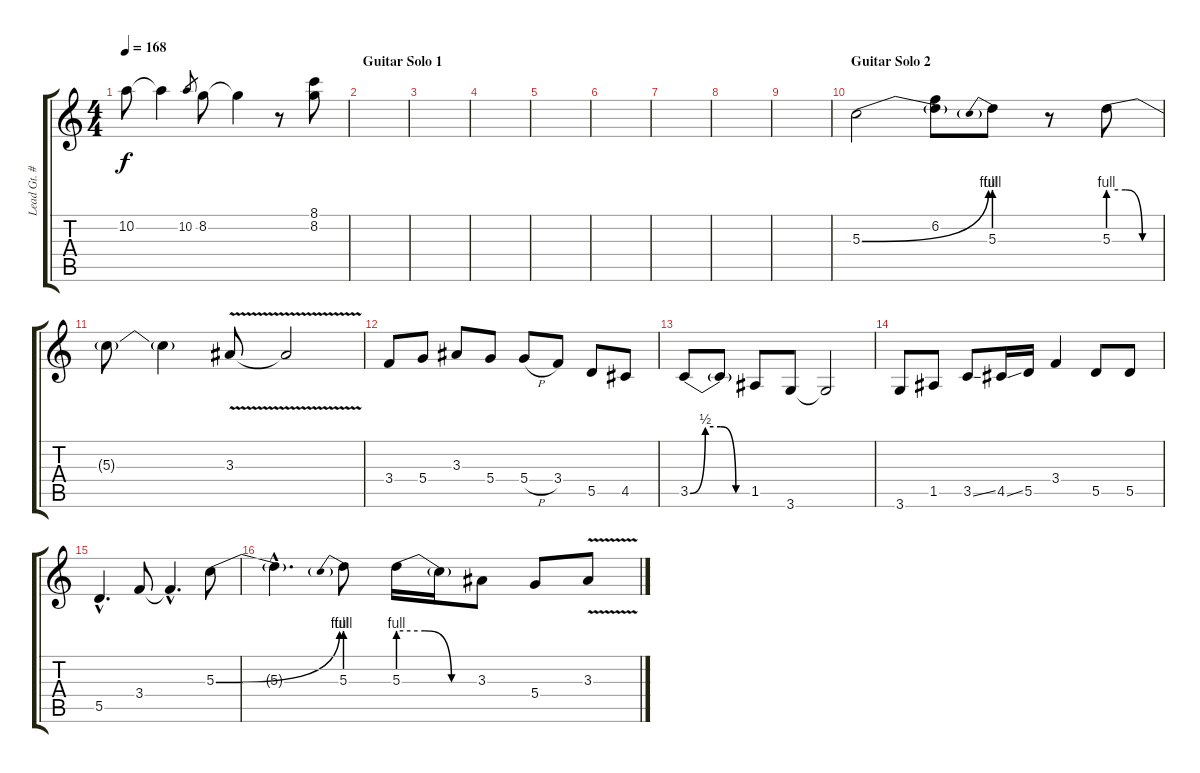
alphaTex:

\track ("Lead Gt. #1 -Les Paul (Greg steele)" "Lead Gt. #") {instrument overdrivenguitar}
\staff {score tabs}
\tuning (E4 B3 G3 D3 A2 E2) {hide}
\ts (4 4)
\tempo 168
\clef g2
\ks c
10.2{t}.8{dy f} 10.2{t}.4 10.2.8{gr} 8.2.8 8.2{t}.4 r.8 (8.1 8.2).8 |
\section ("" "Guitar Solo 1")
|
|
|
|
|
|
|
|
\section ("" "Guitar Solo 2")
5.3{be (bend 0 0 60 4)}.2{volume 16} (6.2 5.3{t}).8 5.3{be (prebend 0 4 60 4)}.8 r.8 5.3{be (custom 0 4 20 4 40 0 60 0)}.8 |
5.3{t}.8 5.3{t}.4 3.3{v}.8 3.3{t}.2 |
3.4.8 5.4.8 3.3.8 5.4.8 5.4{h}.8 3.4.8 5.5.8 4.5.8 |
3.5{be (custom 0 0 15 2 30 2 45 0 60 0)}.8 3.5{t}.8 1.5.8 3.6.8 3.6{t}.2 |
3.6.8 1.5.8 3.5{ss}.8 4.5{ss}.16 5.5.16 3.4.4 5.5.8 5.5.8 |
5.5{hac}.4{d} 3.4.8 3.4{hac t}.4{d} 5.3{be (bend 0 0 60 4)}.8 |
5.3{hac t}.4{d} 5.3{be (prebend 0 4 60 4)}.8 5.3{be (custom 0 4 20 4 40 0 60 0)}.16 5.3{t}.16 3.3.8 5.4.8 3.3{v}.8
